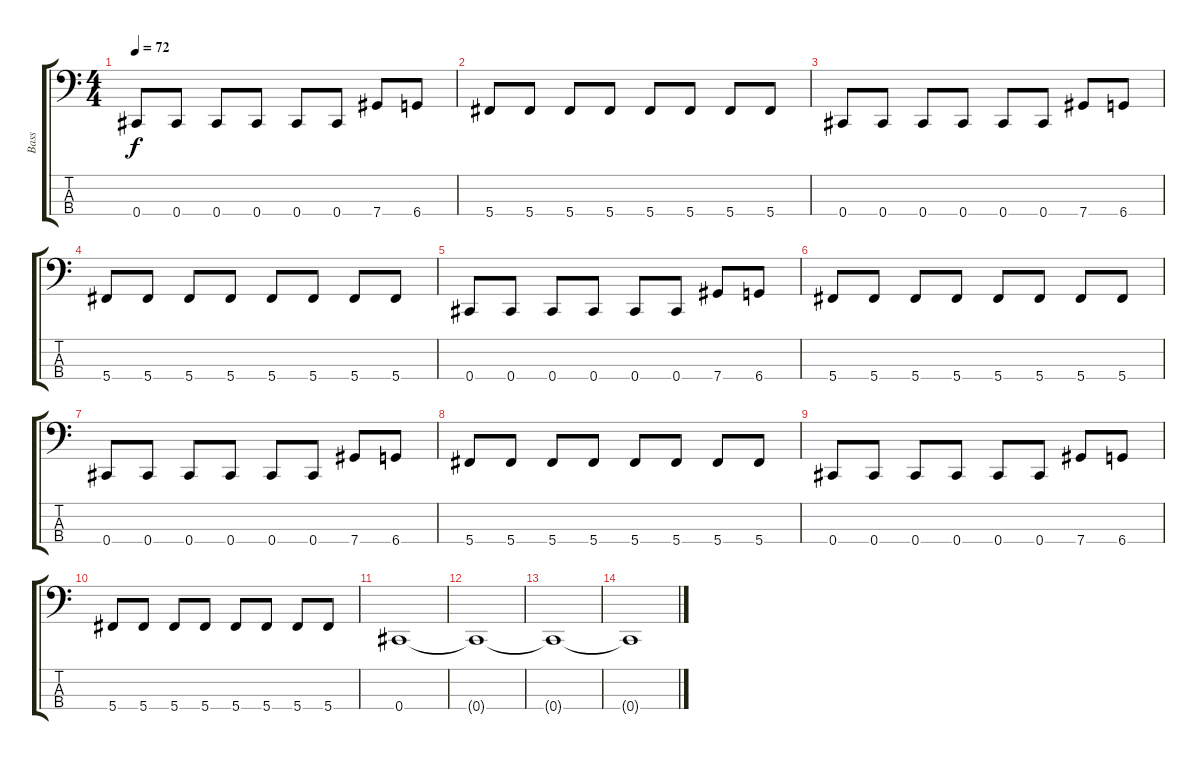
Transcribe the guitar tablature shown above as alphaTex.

\track ("Bass" "Bass") {instrument electricbassfinger}
\staff {score tabs}
\tuning (F2 Db2 Ab1 Db1) {hide}
\ts (4 4)
\tempo 72
\clef f4
\ks c
0.4.8{dy f} 0.4.8 0.4.8 0.4.8 0.4.8 0.4.8 7.4.8 6.4.8 |
5.4.8 5.4.8 5.4.8 5.4.8 5.4.8 5.4.8 5.4.8 5.4.8 |
0.4.8 0.4.8 0.4.8 0.4.8 0.4.8 0.4.8 7.4.8 6.4.8 |
5.4.8 5.4.8 5.4.8 5.4.8 5.4.8 5.4.8 5.4.8 5.4.8 |
0.4.8 0.4.8 0.4.8 0.4.8 0.4.8 0.4.8 7.4.8 6.4.8 |
5.4.8 5.4.8 5.4.8 5.4.8 5.4.8 5.4.8 5.4.8 5.4.8 |
0.4.8 0.4.8 0.4.8 0.4.8 0.4.8 0.4.8 7.4.8 6.4.8 |
5.4.8 5.4.8 5.4.8 5.4.8 5.4.8 5.4.8 5.4.8 5.4.8 |
0.4.8 0.4.8 0.4.8 0.4.8 0.4.8 0.4.8 7.4.8 6.4.8 |
5.4.8 5.4.8 5.4.8 5.4.8 5.4.8 5.4.8 5.4.8 5.4.8 |
0.4.1 |
0.4{t}.1 |
0.4{t}.1 |
0.4{t}.1
